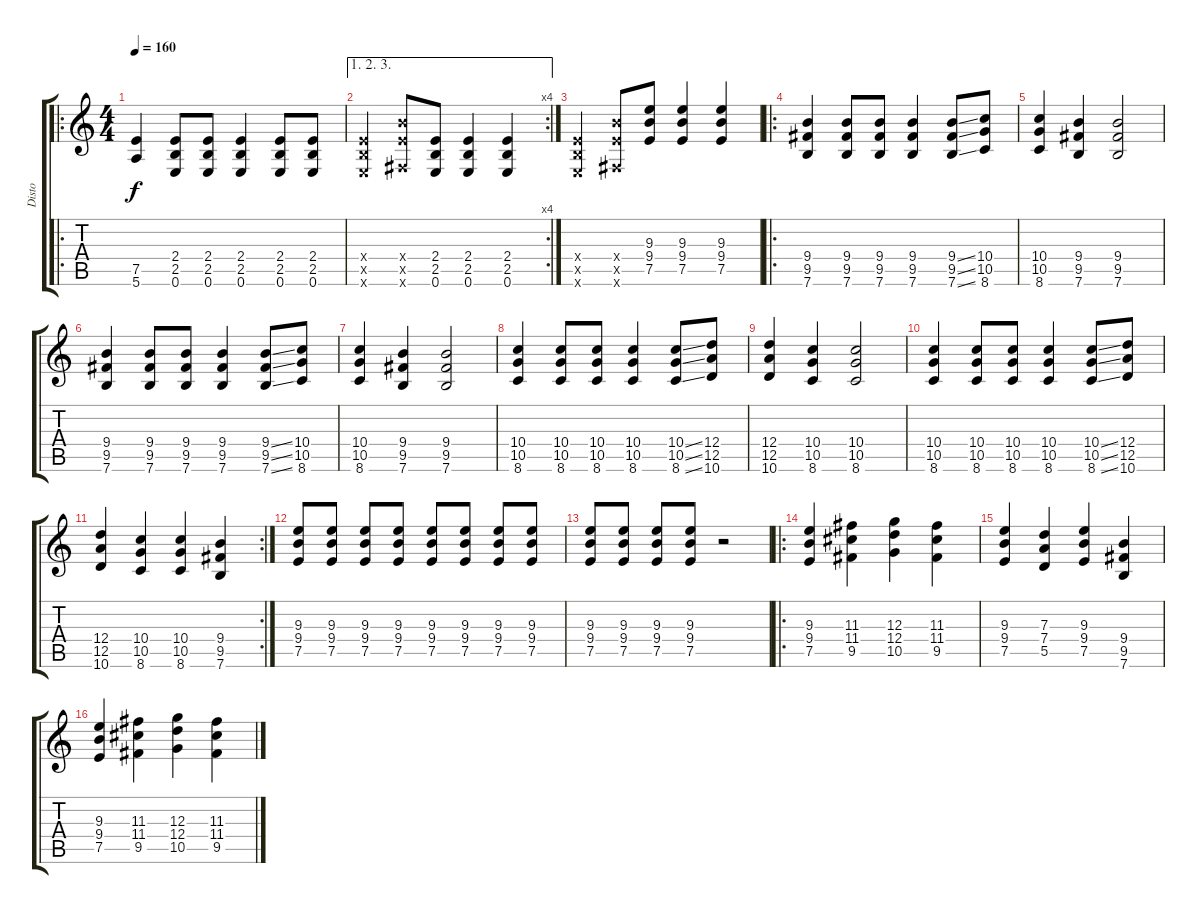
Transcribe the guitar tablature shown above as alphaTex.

\track ("Disto" "Disto") {instrument distortionguitar}
\staff {score tabs}
\tuning (E4 B3 G3 D3 A2 E2) {hide}
\ro
\ts (4 4)
\tempo 160
\clef g2
\ks c
(7.5{t} 5.6{t}).4{dy f} (2.4 2.5 0.6).8 (2.4 2.5 0.6).8 (2.4 2.5 0.6).4 (2.4 2.5 0.6).8 (2.4 2.5 0.6).8 |
\ae (1 2 3)
\rc 4
(2.4{x} 2.5{x} 0.6{x}).4 (9.4{x} 7.5{x} 2.6{x}).8 (2.4 2.5 0.6).8 (2.4 2.5 0.6).4 (2.4 2.5 0.6).4 |
(2.4{x} 2.5{x} 0.6{x}).4 (9.4{x} 7.5{x} 2.6{x}).8 (9.3 9.4 7.5).8 (9.3 9.4 7.5).4 (9.3 9.4 7.5).4 |
\ro
(9.4 9.5 7.6).4 (9.4 9.5 7.6).8 (9.4 9.5 7.6).8 (9.4 9.5 7.6).4 (9.4{ss} 9.5{ss} 7.6{ss}).8 (10.4 10.5 8.6).8 |
(10.4 10.5 8.6).4 (9.4 9.5 7.6).4 (9.4 9.5 7.6).2 |
(9.4 9.5 7.6).4 (9.4 9.5 7.6).8 (9.4 9.5 7.6).8 (9.4 9.5 7.6).4 (9.4{ss} 9.5{ss} 7.6{ss}).8 (10.4 10.5 8.6).8 |
(10.4 10.5 8.6).4 (9.4 9.5 7.6).4 (9.4 9.5 7.6).2 |
(10.4 10.5 8.6).4 (10.4 10.5 8.6).8 (10.4 10.5 8.6).8 (10.4 10.5 8.6).4 (10.4{ss} 10.5{ss} 8.6{ss}).8 (12.4 12.5 10.6).8 |
(12.4 12.5 10.6).4 (10.4 10.5 8.6).4 (10.4 10.5 8.6).2 |
(10.4 10.5 8.6).4 (10.4 10.5 8.6).8 (10.4 10.5 8.6).8 (10.4 10.5 8.6).4 (10.4{ss} 10.5{ss} 8.6{ss}).8 (12.4 12.5 10.6).8 |
\rc 2
(12.4 12.5 10.6).4 (10.4 10.5 8.6).4 (10.4 10.5 8.6).4 (9.4 9.5 7.6).4 |
(9.3 9.4 7.5).8 (9.3 9.4 7.5).8 (9.3 9.4 7.5).8 (9.3 9.4 7.5).8 (9.3 9.4 7.5).8 (9.3 9.4 7.5).8 (9.3 9.4 7.5).8 (9.3 9.4 7.5).8 |
(9.3 9.4 7.5).8 (9.3 9.4 7.5).8 (9.3 9.4 7.5).8 (9.3 9.4 7.5).8 r.2 |
\ro
(9.3 9.4 7.5).4 (11.3 11.4 9.5).4 (12.3 12.4 10.5).4 (11.3 11.4 9.5).4 |
(9.3 9.4 7.5).4 (7.3 7.4 5.5).4 (9.3 9.4 7.5).4 (9.4 9.5 7.6).4 |
(9.3 9.4 7.5).4 (11.3 11.4 9.5).4 (12.3 12.4 10.5).4 (11.3 11.4 9.5).4
